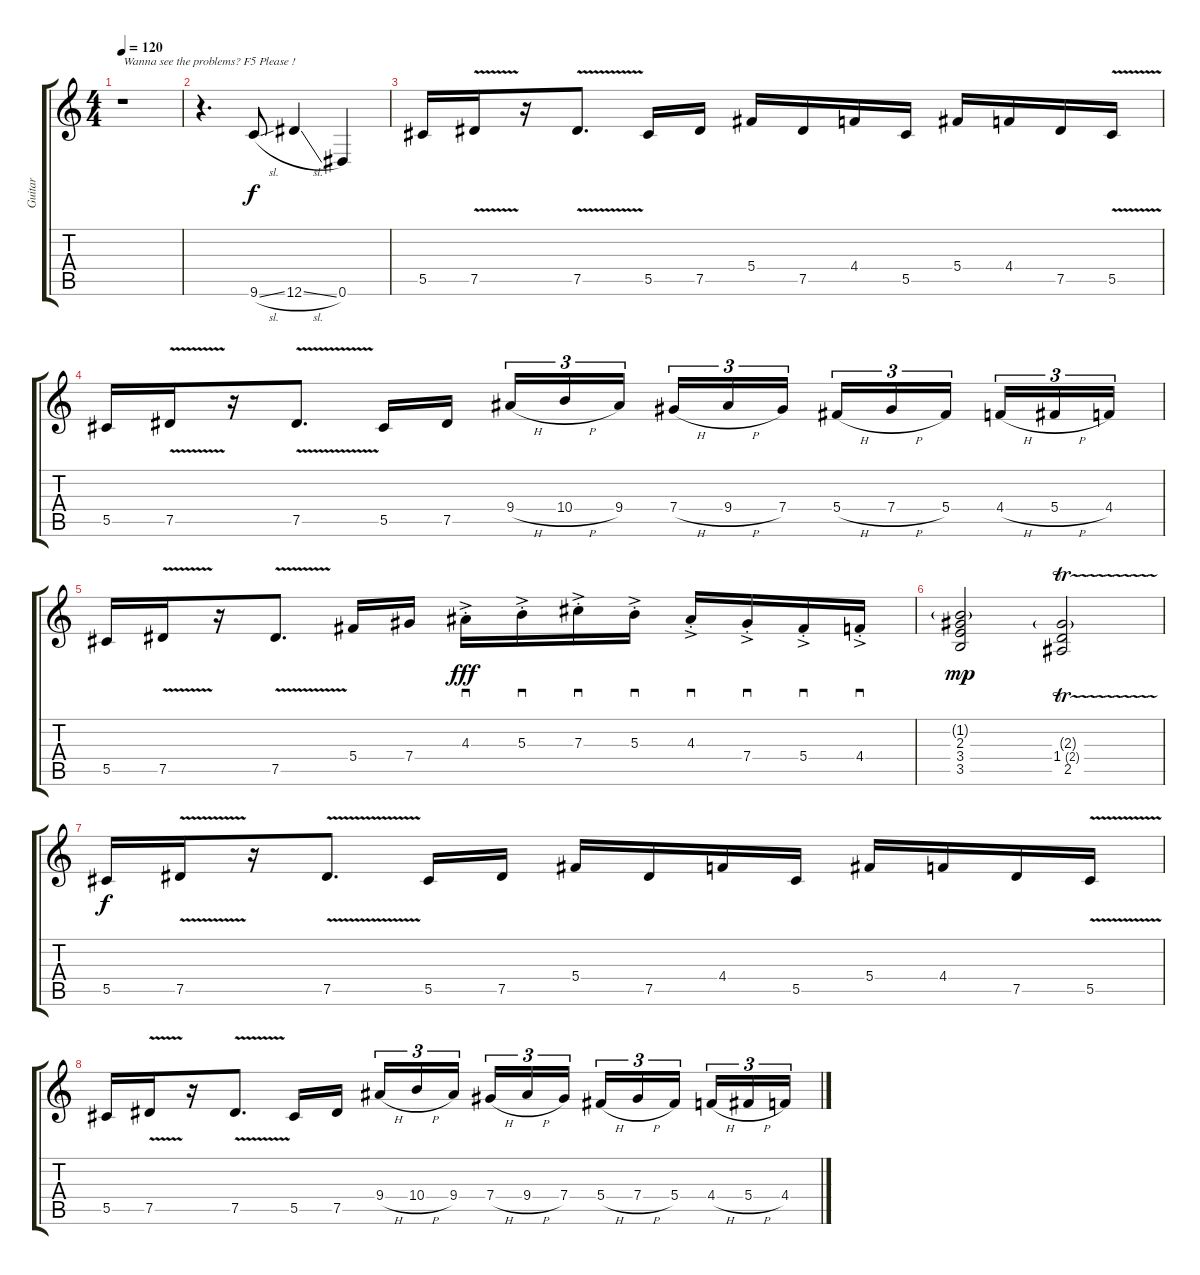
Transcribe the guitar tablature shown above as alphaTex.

\track ("Guitar" "Guitar") {instrument overdrivenguitar}
\staff {score tabs}
\tuning (Eb4 Bb3 Gb3 Db3 Ab2 Eb2) {hide}
\ts (4 4)
\tempo 120
\clef g2
\ks c
r.1{txt "Wanna see the problems? F5 Please !" dy f instrument overdrivenguitar} |
r.4{d} 9.6{sl}.8 12.6{sl}.4 0.6.4 |
5.5.16 7.5{v}.16 r.16 7.5{v}.8{d} 5.5.16 7.5.16 5.4.16 7.5.16 4.4.16 5.5.16 5.4.16 4.4.16 7.5.16 5.5{v}.16 |
5.5.16 7.5{v}.16 r.16 7.5{v}.8{d} 5.5.16 7.5.16 9.4{h}.16{tu (3 2)} 10.4{h}.16{tu (3 2)} 9.4.16{tu (3 2) beam splitsecondary} 7.4{h}.16{tu (3 2)} 9.4{h}.16{tu (3 2)} 7.4.16{tu (3 2)} 5.4{h}.16{tu (3 2)} 7.4{h}.16{tu (3 2)} 5.4.16{tu (3 2) beam splitsecondary} 4.4{h}.16{tu (3 2)} 5.4{h}.16{tu (3 2)} 4.4.16{tu (3 2)} |
5.5.16 7.5{v}.16 r.16 7.5{v}.8{d} 5.4.16 7.4.16 4.3{ac st}.16{sd dy fff} 5.3{ac st}.16{sd} 7.3{ac st}.16{sd} 5.3{ac st}.16{sd} 4.3{ac st}.16{sd} 7.4{ac st}.16{sd} 5.4{ac st}.16{sd} 4.4{ac st}.16{sd} |
(1.2{g} 2.3 3.4 3.5).2{dy mp} (2.3{g} 1.4{tr (2 32)} 2.5).2 |
5.5.16{dy f} 7.5{v}.16 r.16 7.5{v}.8{d} 5.5.16 7.5.16 5.4.16 7.5.16 4.4.16 5.5.16 5.4.16 4.4.16 7.5.16 5.5{v}.16 |
5.5.16 7.5{v}.16 r.16 7.5{v}.8{d} 5.5.16 7.5.16 9.4{h}.16{tu (3 2)} 10.4{h}.16{tu (3 2)} 9.4.16{tu (3 2) beam splitsecondary} 7.4{h}.16{tu (3 2)} 9.4{h}.16{tu (3 2)} 7.4.16{tu (3 2)} 5.4{h}.16{tu (3 2)} 7.4{h}.16{tu (3 2)} 5.4.16{tu (3 2) beam splitsecondary} 4.4{h}.16{tu (3 2)} 5.4{h}.16{tu (3 2)} 4.4.16{tu (3 2)}
